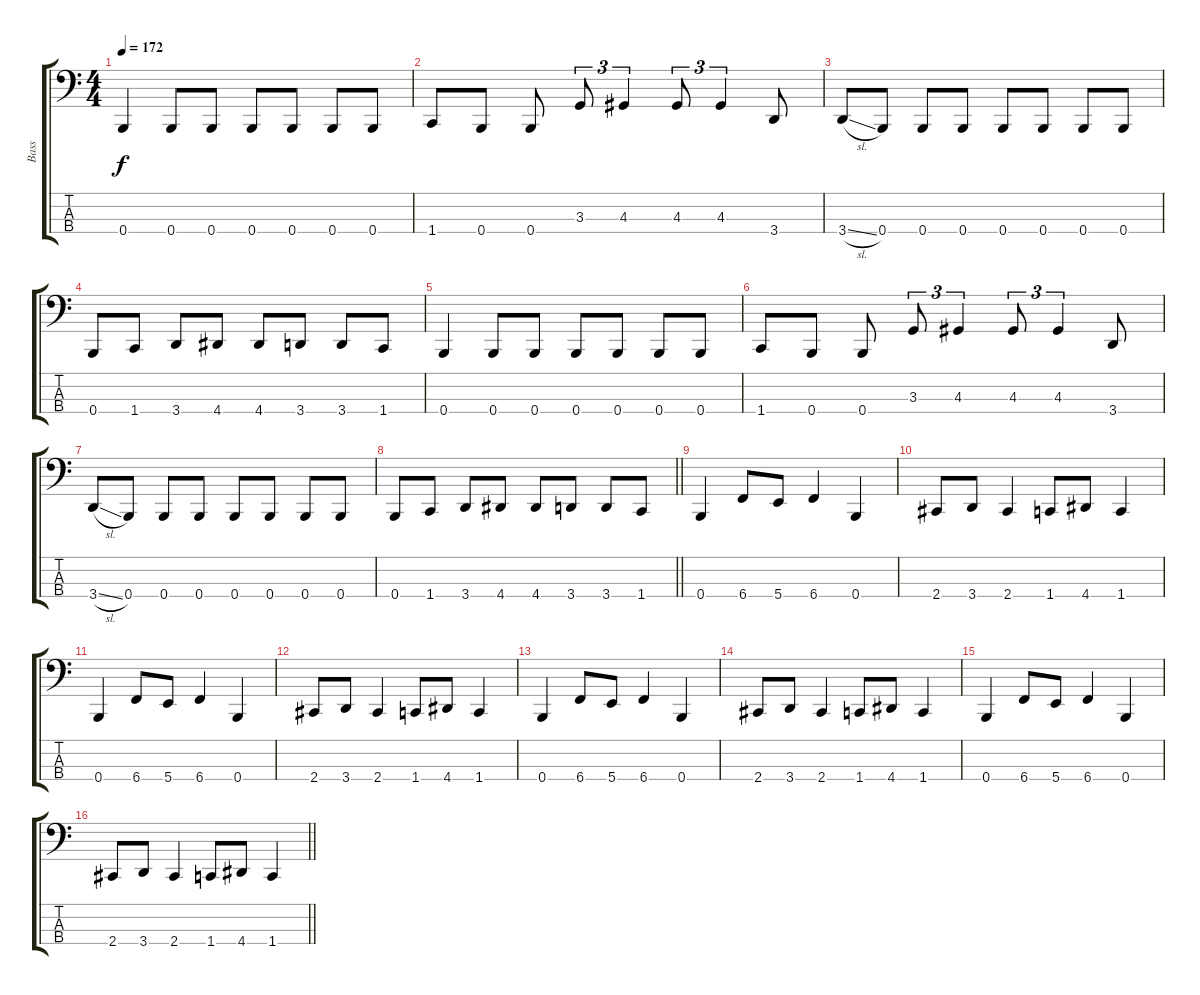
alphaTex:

\track ("Bass" "Bass") {instrument electricbassfinger}
\staff {score tabs}
\tuning (D2 A1 E1 B0) {hide}
\ts (4 4)
\tempo 172
\clef f4
\ks c
0.4.4{dy f} 0.4.8 0.4.8 0.4.8 0.4.8 0.4.8 0.4.8 |
1.4.8 0.4.8 0.4.8 3.3.8{tu (3 2)} 4.3.4{tu (3 2)} 4.3.8{tu (3 2)} 4.3.4{tu (3 2)} 3.4.8 |
3.4{sl}.8 0.4.8 0.4.8 0.4.8 0.4.8 0.4.8 0.4.8 0.4.8 |
0.4.8 1.4.8 3.4.8 4.4.8 4.4.8 3.4.8 3.4.8 1.4.8 |
0.4.4 0.4.8 0.4.8 0.4.8 0.4.8 0.4.8 0.4.8 |
1.4.8 0.4.8 0.4.8 3.3.8{tu (3 2)} 4.3.4{tu (3 2)} 4.3.8{tu (3 2)} 4.3.4{tu (3 2)} 3.4.8 |
3.4{sl}.8 0.4.8 0.4.8 0.4.8 0.4.8 0.4.8 0.4.8 0.4.8 |
\barLineRight lightlight
0.4.8 1.4.8 3.4.8 4.4.8 4.4.8 3.4.8 3.4.8 1.4.8 |
\section ("" "")
0.4.4 6.4.8 5.4.8 6.4.4 0.4.4 |
2.4.8 3.4.8 2.4.4 1.4.8 4.4.8 1.4.4 |
0.4.4 6.4.8 5.4.8 6.4.4 0.4.4 |
2.4.8 3.4.8 2.4.4 1.4.8 4.4.8 1.4.4 |
0.4.4 6.4.8 5.4.8 6.4.4 0.4.4 |
2.4.8 3.4.8 2.4.4 1.4.8 4.4.8 1.4.4 |
0.4.4 6.4.8 5.4.8 6.4.4 0.4.4 |
\barLineRight lightlight
2.4.8 3.4.8 2.4.4 1.4.8 4.4.8 1.4.4
